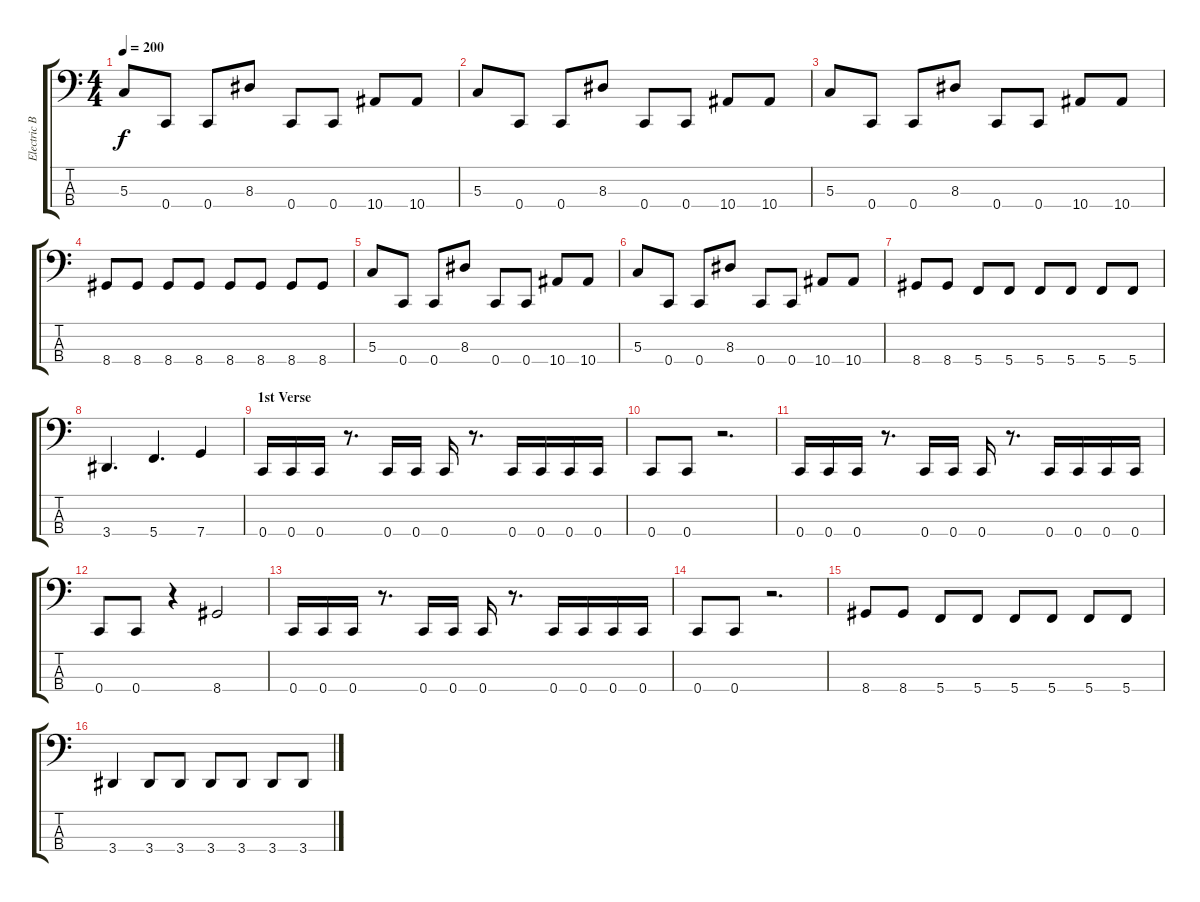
\track ("Electric Bass" "Electric B") {instrument electricbassfinger}
\staff {score tabs}
\tuning (F2 C2 G1 C1) {hide}
\ts (4 4)
\tempo 200
\clef f4
\ks c
5.3.8{dy f} 0.4.8 0.4.8 8.3.8 0.4.8 0.4.8 10.4.8 10.4.8 |
5.3.8 0.4.8 0.4.8 8.3.8 0.4.8 0.4.8 10.4.8 10.4.8 |
5.3.8 0.4.8 0.4.8 8.3.8 0.4.8 0.4.8 10.4.8 10.4.8 |
8.4.8 8.4.8 8.4.8 8.4.8 8.4.8 8.4.8 8.4.8 8.4.8 |
5.3.8 0.4.8 0.4.8 8.3.8 0.4.8 0.4.8 10.4.8 10.4.8 |
5.3.8 0.4.8 0.4.8 8.3.8 0.4.8 0.4.8 10.4.8 10.4.8 |
8.4.8 8.4.8 5.4.8 5.4.8 5.4.8 5.4.8 5.4.8 5.4.8 |
3.4.4{d} 5.4.4{d} 7.4.4 |
\section ("" "1st Verse")
0.4.16 0.4.16 0.4.16 r.8{d} 0.4.16 0.4.16 0.4.16 r.8{d} 0.4.16 0.4.16 0.4.16 0.4.16 |
0.4.8 0.4.8 r.2{d} |
0.4.16 0.4.16 0.4.16 r.8{d} 0.4.16 0.4.16 0.4.16 r.8{d} 0.4.16 0.4.16 0.4.16 0.4.16 |
0.4.8 0.4.8 r.4 8.4.2 |
0.4.16 0.4.16 0.4.16 r.8{d} 0.4.16 0.4.16 0.4.16 r.8{d} 0.4.16 0.4.16 0.4.16 0.4.16 |
0.4.8 0.4.8 r.2{d} |
8.4.8 8.4.8 5.4.8 5.4.8 5.4.8 5.4.8 5.4.8 5.4.8 |
3.4.4 3.4.8 3.4.8 3.4.8 3.4.8 3.4.8 3.4.8
